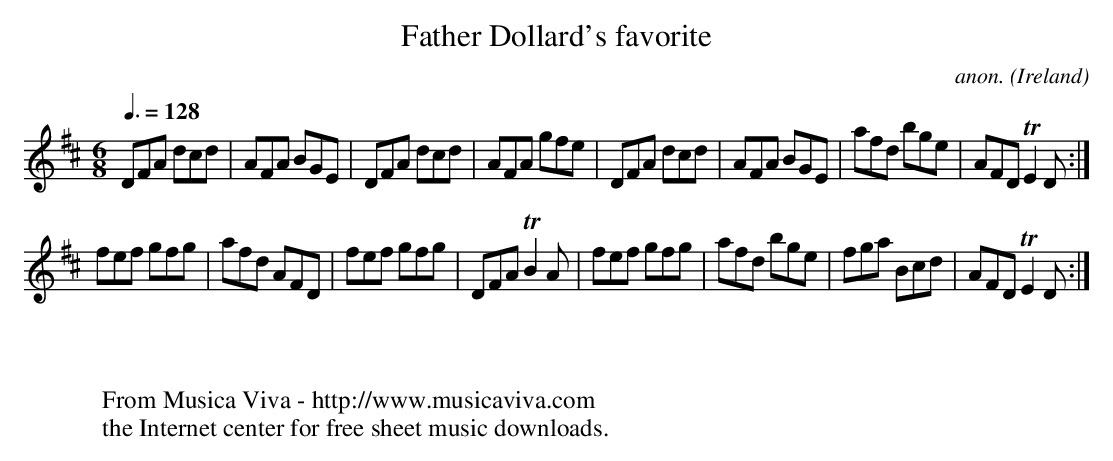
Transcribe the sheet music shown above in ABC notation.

X:1
T:Father Dollard's favorite
C:anon.
O:Ireland
M:6/8
L:1/8
Q:3/8=128
K:D
DFA dcd|AFA BGE|DFA dcd|AFA gfe|DFA dcd|AFA BGE|afd bge|AFD TE2D:|
fef gfg|afd AFD|fef gfg|DFA TB2A|fef gfg|afd bge|fga Bcd|AFD TE2D:|
W:
W:
W: From Musica Viva - http://www.musicaviva.com
W: the Internet center for free sheet music downloads.
